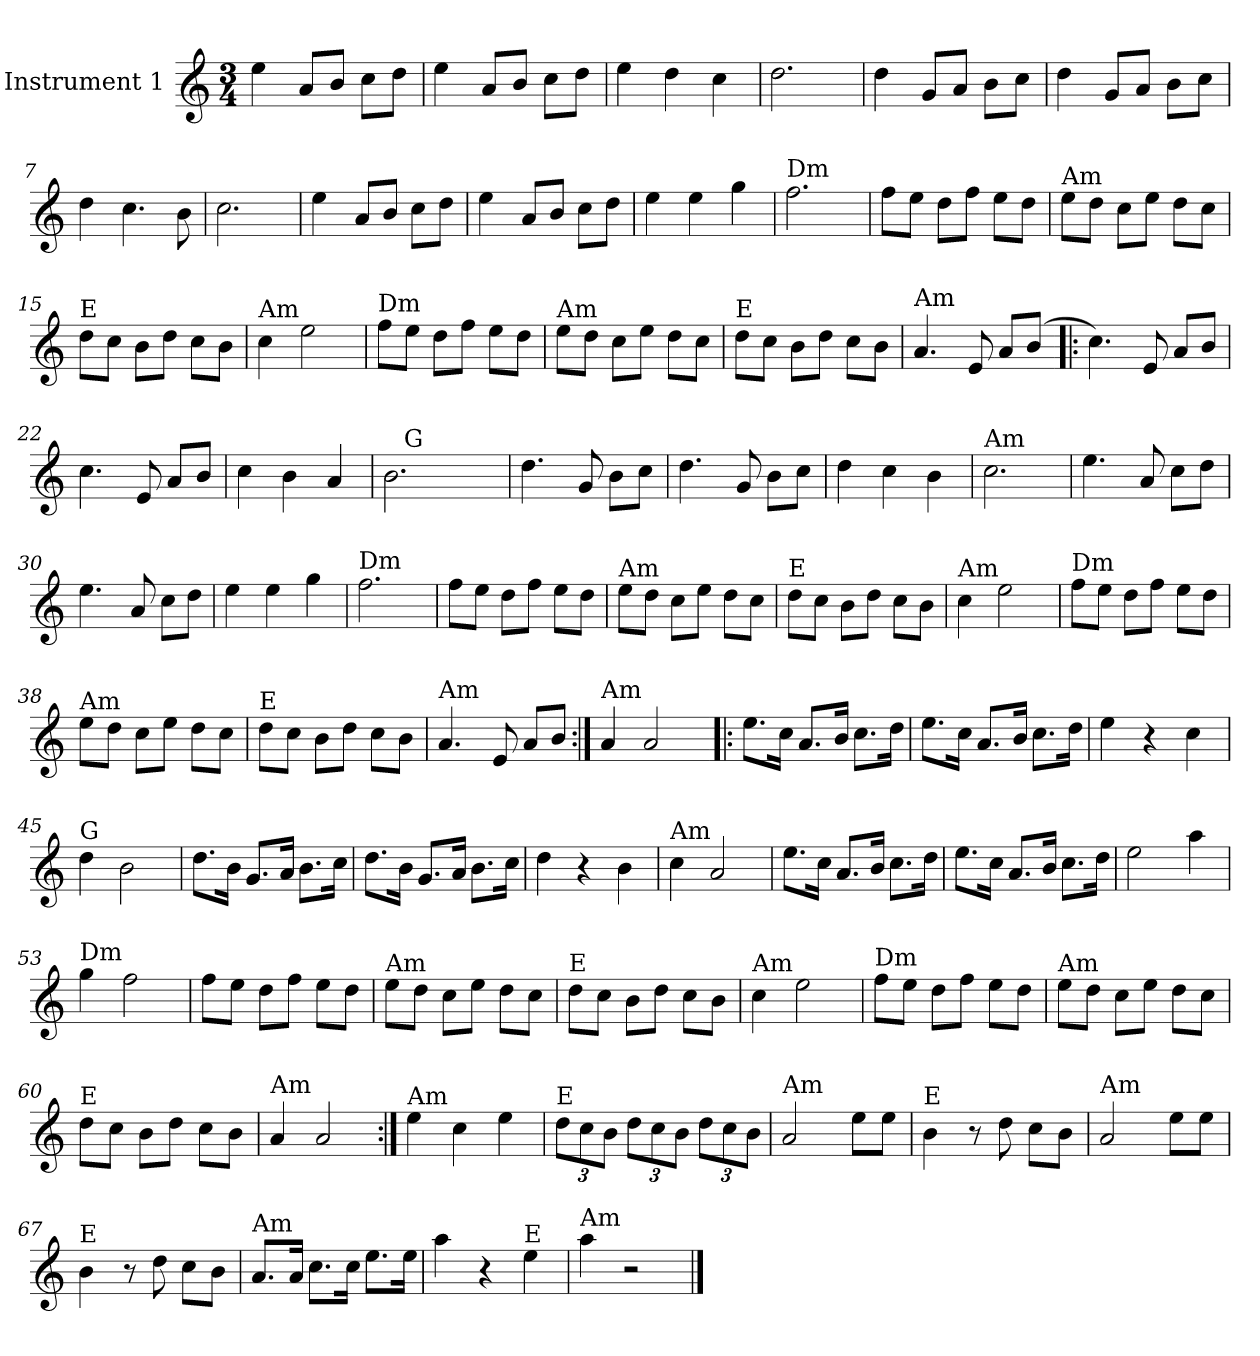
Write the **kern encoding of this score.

**kern
*part1
*staff1
*I"Instrument 1
*clefG2
*k[]
*M3/4
*MM80
=1
4ee\
8a/L
8b/J
8cc\L
8dd\J
=2
4ee\
8a/L
8b/J
8cc\L
8dd\J
=3
4ee\
4dd\
4cc\
=4
2.dd\
=5
4dd\
8g/L
8a/J
8b\L
8cc\J
=6
4dd\
8g/L
8a/J
8b\L
8cc\J
=7
4dd\
4.cc\
8b\
=8
2.cc\
!!LO:LB:g=z
=9
4ee\
8a/L
8b/J
8cc\L
8dd\J
=10
4ee\
8a/L
8b/J
8cc\L
8dd\J
=11
4ee\
4ee\
4gg\
=12
!LO:TX:a:t=Dm
2.ff\
=13
8ff\L
8ee\J
8dd\L
8ff\J
8ee\L
8dd\J
=14
!LO:TX:a:t=Am
8ee\L
8dd\J
8cc\L
8ee\J
8dd\L
8cc\J
=15
!LO:TX:a:t=E
8dd\L
8cc\J
8b\L
8dd\J
8cc\L
8b\J
!!LO:LB:g=z
=16
!LO:TX:a:t=Am
4cc\
2ee\
=17
!LO:TX:a:t=Dm
8ff\L
8ee\J
8dd\L
8ff\J
8ee\L
8dd\J
=18
!LO:TX:a:t=Am
8ee\L
8dd\J
8cc\L
8ee\J
8dd\L
8cc\J
=19
!LO:TX:a:t=E
8dd\L
8cc\J
8b\L
8dd\J
8cc\L
8b\J
=20
!LO:TX:a:t=Am
4.a/
8e/
8a/L
(<8b/J
=21!|:
4.cc\)
8e/
8a/L
8b/J
=22
4.cc\
8e/
8a/L
8b/J
!!LO:LB:g=z
=23
4cc\
4b\
4a/
=24
*^
2.b\	16ryy
!	!LO:TX:a:t=G
.	2ryy
.	8.ryy
*v	*v
=25
4.dd\
8g/
8b\L
8cc\J
=26
4.dd\
8g/
8b\L
8cc\J
=27
4dd\
4cc\
4b\
=28
!LO:TX:a:t=Am
2.cc\
=29
4.ee\
8a/
8cc\L
8dd\J
=30
4.ee\
8a/
8cc\L
8dd\J
!!LO:LB:g=z
=31
4ee\
4ee\
4gg\
=32
!LO:TX:a:t=Dm
2.ff\
=33
8ff\L
8ee\J
8dd\L
8ff\J
8ee\L
8dd\J
=34
!LO:TX:a:t=Am
8ee\L
8dd\J
8cc\L
8ee\J
8dd\L
8cc\J
=35
!LO:TX:a:t=E
8dd\L
8cc\J
8b\L
8dd\J
8cc\L
8b\J
=36
!LO:TX:a:t=Am
4cc\
2ee\
=37
!LO:TX:a:t=Dm
8ff\L
8ee\J
8dd\L
8ff\J
8ee\L
8dd\J
!!LO:LB:g=z
=38
!LO:TX:a:t=Am
8ee\L
8dd\J
8cc\L
8ee\J
8dd\L
8cc\J
=39
!LO:TX:a:t=E
8dd\L
8cc\J
8b\L
8dd\J
8cc\L
8b\J
=40
!LO:TX:a:t=Am
4.a/
8e/
8a/L
8b/J
=41:|!
!LO:TX:a:t=Am
4a/
2a/
=42!|:
8.ee\L
16cc\Jk
8.a/L
16b/Jk
8.cc\L
16dd\Jk
=43
8.ee\L
16cc\Jk
8.a/L
16b/Jk
8.cc\L
16dd\Jk
=44
4ee\
4r
4cc\
!!LO:LB:g=z
=45
!LO:TX:a:t=G
4dd\
2b\
=46
8.dd\L
16b\Jk
8.g/L
16a/Jk
8.b\L
16cc\Jk
=47
8.dd\L
16b\Jk
8.g/L
16a/Jk
8.b\L
16cc\Jk
=48
4dd\
4r
4b\
=49
!LO:TX:a:t=Am
4cc\
2a/
=50
8.ee\L
16cc\Jk
8.a/L
16b/Jk
8.cc\L
16dd\Jk
=51
8.ee\L
16cc\Jk
8.a/L
16b/Jk
8.cc\L
16dd\Jk
!!LO:LB:g=z
=52
2ee\
4aa\
=53
!LO:TX:a:t=Dm
4gg\
2ff\
=54
8ff\L
8ee\J
8dd\L
8ff\J
8ee\L
8dd\J
=55
!LO:TX:a:t=Am
8ee\L
8dd\J
8cc\L
8ee\J
8dd\L
8cc\J
=56
!LO:TX:a:t=E
8dd\L
8cc\J
8b\L
8dd\J
8cc\L
8b\J
=57
!LO:TX:a:t=Am
4cc\
2ee\
=58
!LO:TX:a:t=Dm
8ff\L
8ee\J
8dd\L
8ff\J
8ee\L
8dd\J
!!LO:LB:g=z
=59
!LO:TX:a:t=Am
8ee\L
8dd\J
8cc\L
8ee\J
8dd\L
8cc\J
=60
!LO:TX:a:t=E
8dd\L
8cc\J
8b\L
8dd\J
8cc\L
8b\J
=61
!LO:TX:a:t=Am
4a/
2a/
=62:|!
!LO:TX:a:t=Am
4ee\
4cc\
4ee\
=63
*Xbrackettup
!LO:TX:a:t=E
12dd\L
12cc\
12b\J
12dd\L
12cc\
12b\J
12dd\L
12cc\
12b\J
=64
!LO:TX:a:t=Am
2a/
8ee\L
8ee\J
=65
!LO:TX:a:t=E
4b\
8r
8dd\
8cc\L
8b\J
!!LO:LB:g=z
=66
!LO:TX:a:t=Am
2a/
8ee\L
8ee\J
=67
!LO:TX:a:t=E
4b\
8r
8dd\
8cc\L
8b\J
=68
!LO:TX:a:t=Am
8.a/L
16a/Jk
8.cc\L
16cc\Jk
8.ee\L
16ee\Jk
=69
4aa\
4r
!LO:TX:a:t=E
4ee\
=70
!LO:TX:a:t=Am
4aa\
2r
==
*-
